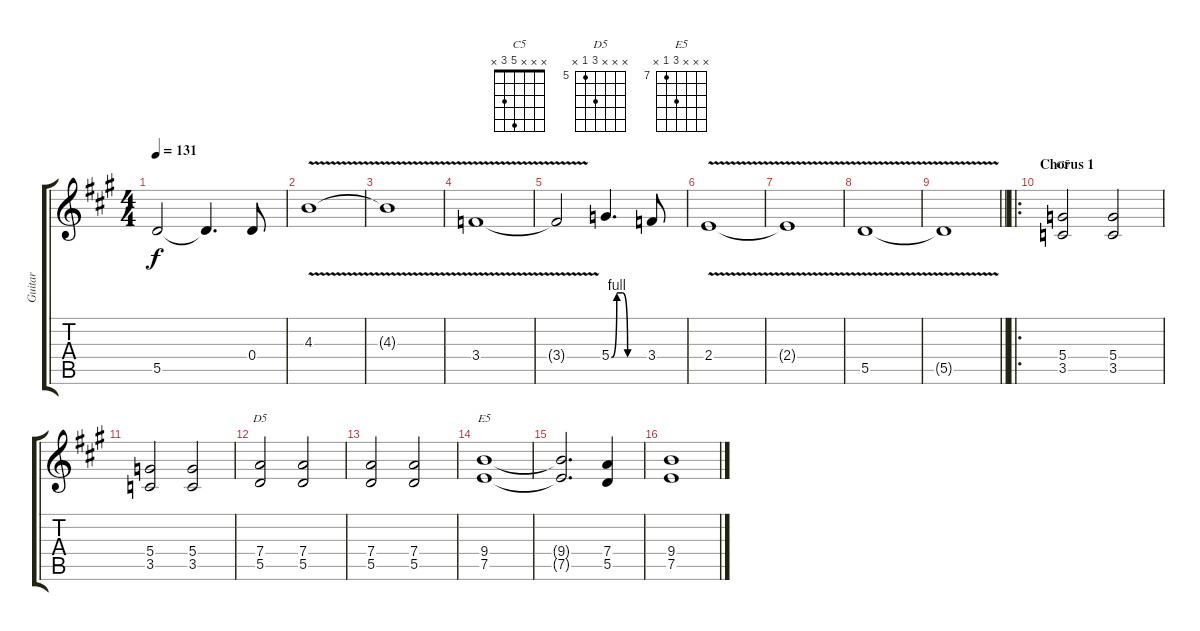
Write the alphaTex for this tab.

\track ("Guitar" "Guitar") {instrument distortionguitar}
\staff {score tabs}
\tuning (E4 B3 G3 D3 A2 E2) {hide}
\chord ("C5" x x x 5 3 x)
\chord ("D5" x x x 7 5 x) {firstfret 5}
\chord ("E5" x x x 9 7 x) {firstfret 7}
\ts (4 4)
\tempo 131
\clef g2
\ks a
5.5{t}.2{dy f} 5.5{t}.4{d} 0.4.8 |
4.3{v}.1 |
4.3{t}.1 |
3.4{v}.1 |
3.4{t}.2 5.4{be (custom 0 0 10 4 20 4 30 0 60 0)}.4{d} 3.4.8 |
2.4{v}.1 |
2.4{t}.1 |
5.5{v}.1 |
\barLineRight lightlight
5.5{t}.1 |
\ro
\section ("" "Chorus 1")
(5.4 3.5).2{ch "C5"} (5.4 3.5).2 |
(5.4 3.5).2 (5.4 3.5).2 |
(7.4 5.5).2{ch "D5"} (7.4 5.5).2 |
(7.4 5.5).2 (7.4 5.5).2 |
(9.4 7.5).1{ch "E5"} |
(9.4{t} 7.5{t}).2{d} (7.4 5.5).4 |
(9.4 7.5).1
